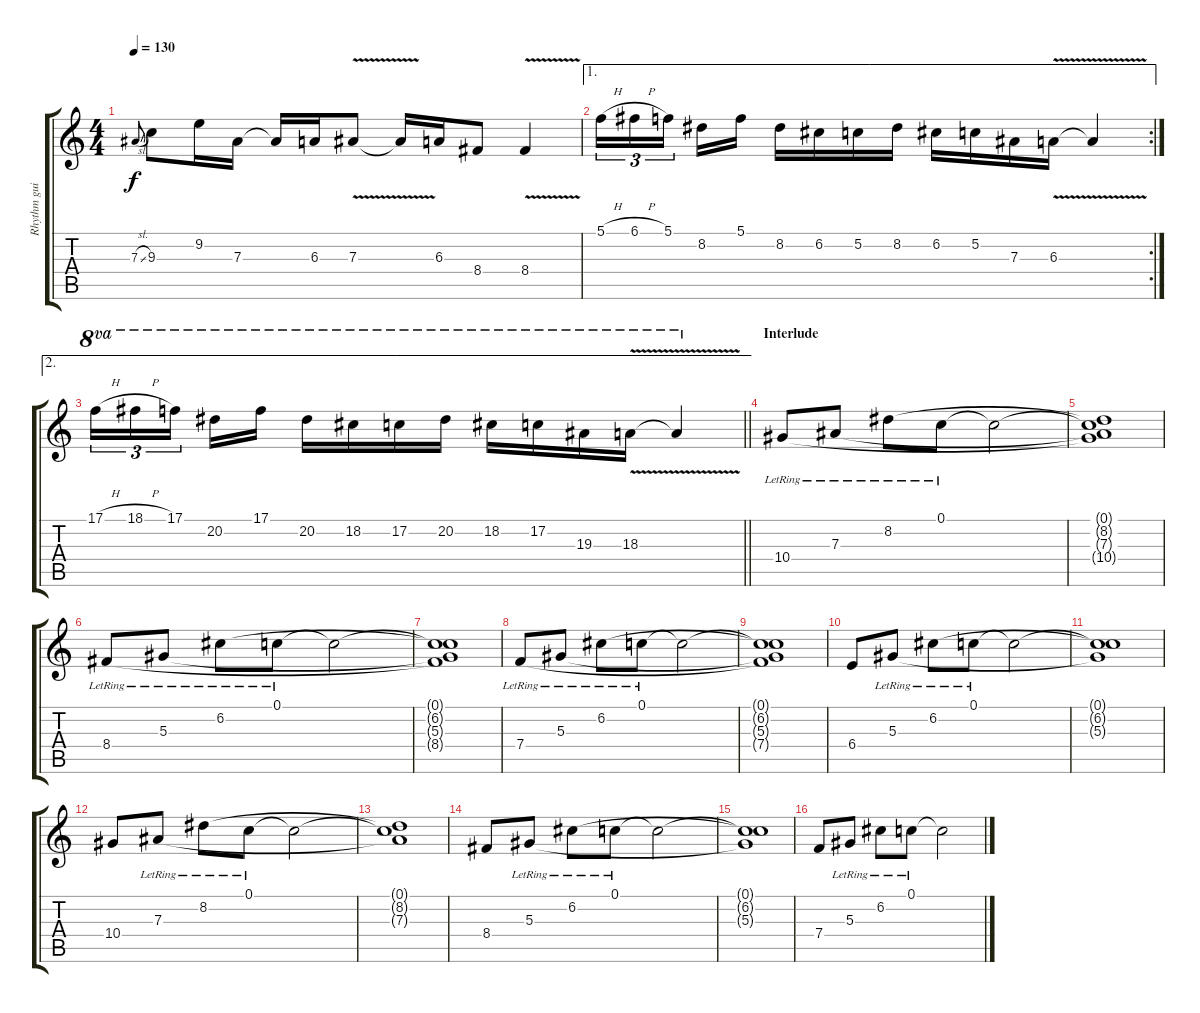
\track ("Rhythm guitar (Left)" "Rhythm gui") {instrument distortionguitar}
\staff {score tabs}
\tuning (C4 G3 Eb3 Bb2 F2 C2) {hide}
\ts (4 4)
\tempo 130
\clef g2
\ks c
7.3{sl}.8{gr onbeat dy f} 9.3.8 9.2.16 7.3.16 7.3{t}.16 6.3.16 7.3{v}.8 7.3{t}.16 6.3.16 8.4.8 8.4{v}.4 |
\ae 1
\rc 2
5.1{h}.16{tu (3 2)} 6.1{h}.16{tu (3 2)} 5.1.16{tu (3 2) beam splitsecondary} 8.2.16 5.1.16 8.2.16 6.2.16 5.2.16 8.2.16 6.2.16 5.2.16 7.3.16 6.3{v}.16 6.3{t}.4 |
\ae 2
\barLineRight lightlight
17.1{h}.16{tu (3 2) ot 8va} 18.1{h}.16{tu (3 2) ot 8va} 17.1.16{tu (3 2) ot 8va beam splitsecondary} 20.2.16{ot 8va} 17.1.16{ot 8va} 20.2.16{ot 8va} 18.2.16{ot 8va} 17.2.16{ot 8va} 20.2.16{ot 8va} 18.2.16{ot 8va} 17.2.16{ot 8va} 19.3.16{ot 8va} 18.3{v}.16{ot 8va} 18.3{t}.4{ot 8va} |
\section ("" "Interlude")
10.4{lr}.8{volume 9} 7.3{lr}.8 8.2{lr}.8 0.1{lr}.8 0.1{t}.2 |
(0.1{t} 8.2{t} 7.3{t} 10.4{t}).1{volume 5} |
8.4{lr}.8{volume 9} 5.3{lr}.8 6.2{lr}.8 0.1{lr}.8 0.1{t}.2 |
(0.1{t} 6.2{t} 5.3{t} 8.4{t}).1{volume 5} |
7.4{lr}.8{volume 9} 5.3{lr}.8 6.2{lr}.8 0.1{lr}.8 0.1{t}.2 |
(0.1{t} 6.2{t} 5.3{t} 7.4{t}).1{volume 5} |
6.4.8{volume 9} 5.3{lr}.8 6.2{lr}.8 0.1{lr}.8 0.1{t}.2 |
(0.1{t} 6.2{t} 5.3{t}).1{volume 5} |
10.4.8{volume 9} 7.3{lr}.8 8.2{lr}.8 0.1{lr}.8 0.1{t}.2 |
(0.1{t} 8.2{t} 7.3{t}).1{volume 5} |
8.4.8{volume 9} 5.3{lr}.8 6.2{lr}.8 0.1{lr}.8 0.1{t}.2 |
(0.1{t} 6.2{t} 5.3{t}).1{volume 5} |
7.4.8{volume 9} 5.3{lr}.8 6.2{lr}.8 0.1{lr}.8 0.1{t}.2
